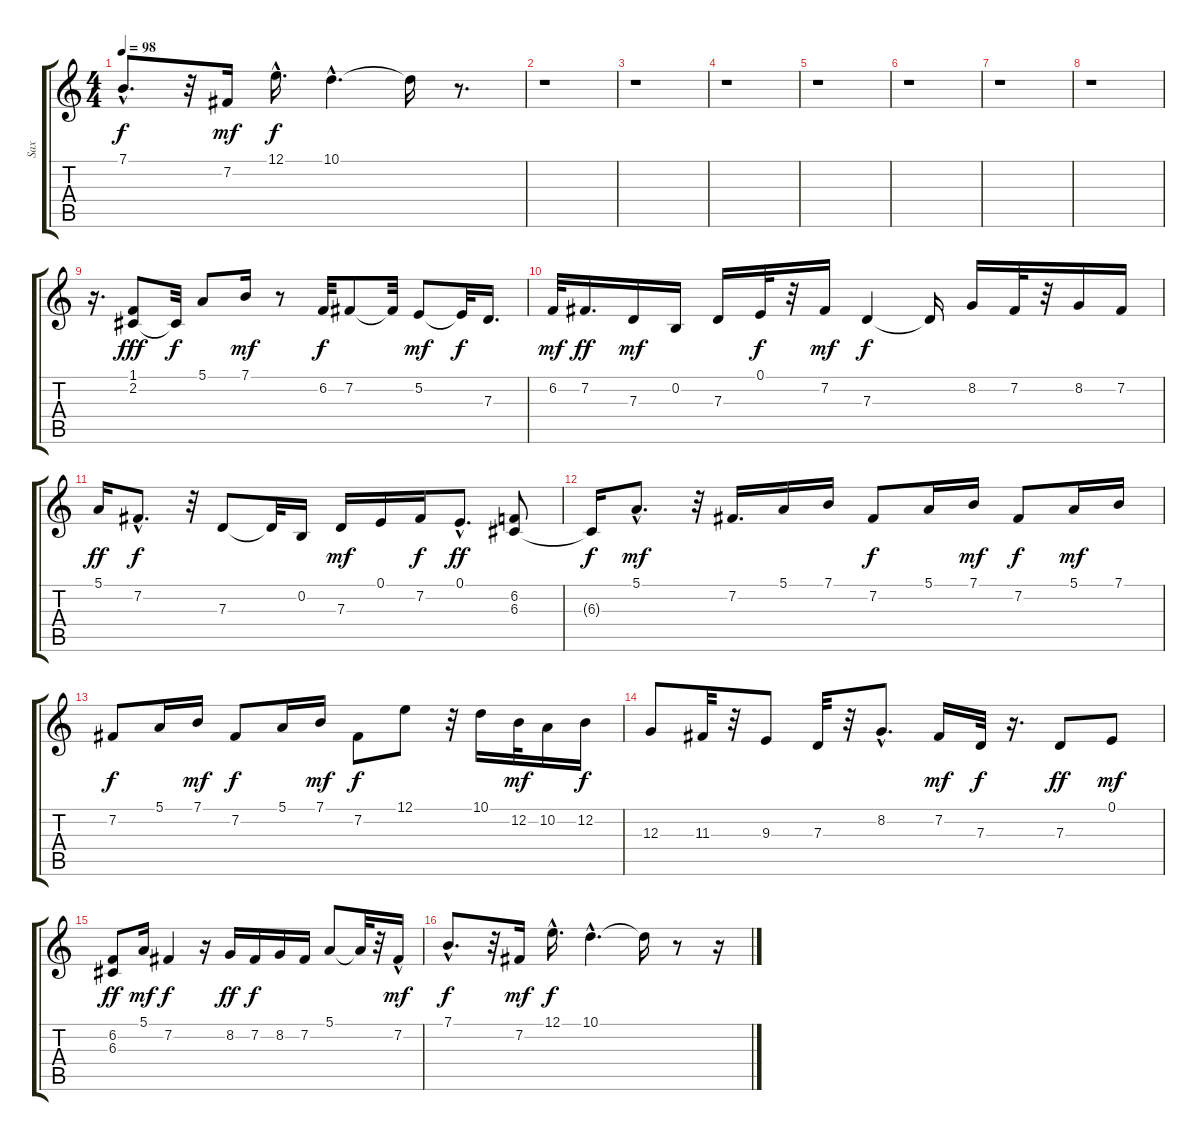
\track ("Sax" "Sax") {instrument sopranosax}
\staff {score tabs}
\tuning (E4 B3 G3 D3 A2 E2) {hide}
\ts (4 4)
\tempo 98
\clef g2
\ks c
7.1{hac}.8{d dy f} r.32 7.2.16{dy mf} 12.1{hac}.16{d dy f} 10.1{hac}.4{d} 10.1{t}.16 r.8{d} |
r.1 |
r.1 |
r.1 |
r.1 |
r.1 |
r.1 |
r.1 |
r.16{d} (1.1 2.2).8{dy fff} 2.2{t}.32{dy f} 5.1.8 7.1.16{dy mf} r.8 6.2.32{dy f} 7.2.8 7.2{t}.32 5.2.8{dy mf} 5.2{t}.32{dy f} 7.3.16{d} |
6.2.32{dy mf} 7.2.16{d dy ff} 7.3.16{dy mf} 0.2.16 7.3.16 0.1.32{dy f} r.32 7.2.16{dy mf} 7.3.4{dy f} 7.3{t}.16 8.2.16 7.2.32 r.32 8.2.16 7.2.16 |
5.1.16{dy ff} 7.2{hac}.8{d dy f} r.32 7.3.8 7.3{t}.32 0.2.16 7.3.16{dy mf} 0.1.16 7.2.16{dy f} 0.1{hac}.8{d dy ff} (6.2 6.3).8 |
6.3{t}.16{dy f} 5.1{hac}.8{d dy mf} r.32 7.2.16{d} 5.1.16 7.1.16 7.2.8{dy f} 5.1.16 7.1.16{dy mf} 7.2.8{dy f} 5.1.16{dy mf} 7.1.16 |
7.2.8{dy f} 5.1.16 7.1.16{dy mf} 7.2.8{dy f} 5.1.16 7.1.16{dy mf} 7.2.8{dy f} 12.1.8 r.32 10.1.16 12.2.32{dy mf} 10.2.16 12.2.16{dy f} |
12.3.8 11.3.32 r.32 9.3.8 7.3.32 r.32 8.2{hac}.8{d} 7.2.16{dy mf} 7.3.32{dy f} r.16{d} 7.3.8{dy ff} 0.1.8{dy mf} |
(6.2 6.3).8{dy ff} 5.1.16{dy mf} 7.2.4{dy f} r.16 8.2.16{dy ff} 7.2.16{dy f} 8.2.16 7.2.16 5.1.8 5.1{t}.32 r.32 7.2{hac}.16{dy mf} |
7.1{hac}.8{d dy f} r.32 7.2.16{dy mf} 12.1{hac}.16{d dy f} 10.1{hac}.4{d} 10.1{t}.16 r.8 r.16
